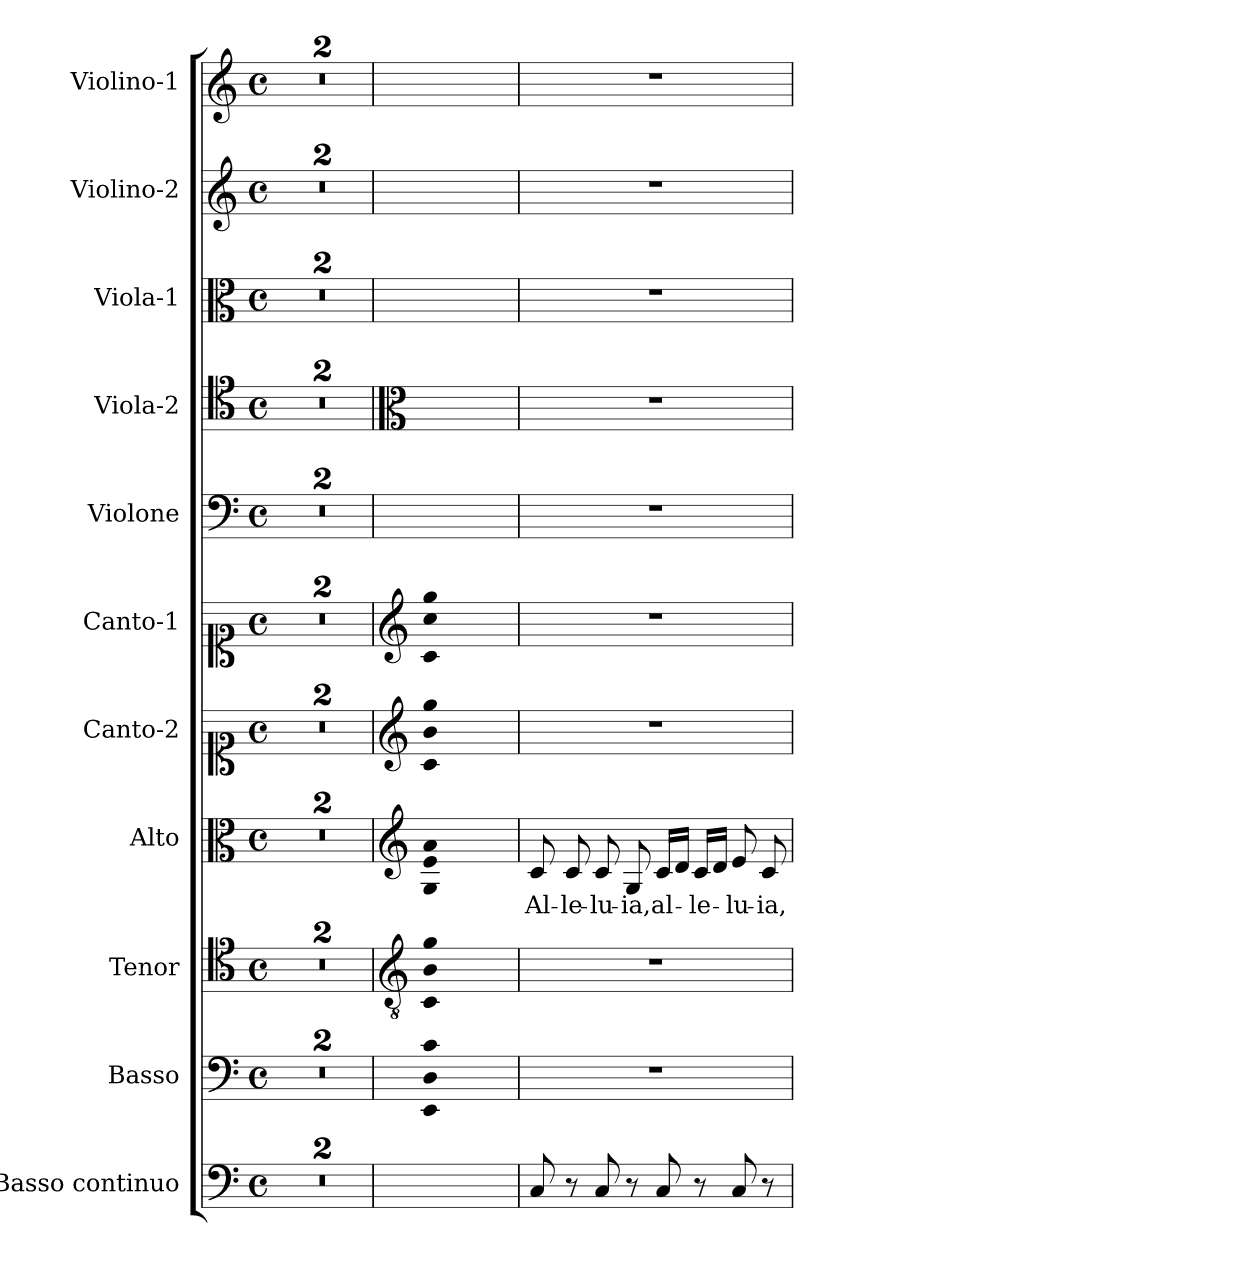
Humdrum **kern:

**kern	**kern	**kern	**kern	**text	**kern	**kern	**kern	**kern	**kern	**kern	**kern
*part11	*part10	*part9	*part8	*part8	*part7	*part6	*part5	*part4	*part3	*part2	*part1
*staff11	*staff10	*staff9	*staff8	*staff8	*staff7	*staff6	*staff5	*staff4	*staff3	*staff2	*staff1
*I"Basso continuo	*I"Basso	*I"Tenor	*I"Alto	*	*I"Canto-2	*I"Canto-1	*I"Violone	*I"Viola-2	*I"Viola-1	*I"Violino-2	*I"Violino-1
*I'BC	*I'B	*I'T	*I'A	*	*	*	*I'vne	*I'va2	*I'va1	*I'vi2	*I'vi1
*clefF4	*clefF4	*clefC4	*clefC3	*	*clefC1	*clefC1	*clefF4	*clefC4	*clefC3	*clefG2	*clefG2
*k[]	*k[]	*k[]	*k[]	*	*k[]	*k[]	*k[]	*k[]	*k[]	*k[]	*k[]
*C:	*C:	*C:	*C:	*	*C:	*C:	*C:	*C:	*C:	*C:	*C:
*M4/4	*M4/4	*M4/4	*M4/4	*	*M4/4	*M4/4	*M4/4	*M4/4	*M4/4	*M4/4	*M4/4
*met(c)	*met(c)	*met(c)	*met(c)	*	*met(c)	*met(c)	*met(c)	*met(c)	*met(c)	*met(c)	*met(c)
=1	=1	=1	=1	=1	=1	=1	=1	=1	=1	=1	=1
1ryy	1ryy	1ryy	1ryy	.	1ryy	1ryy	1ryy	1ryy	1ryy	1ryy	1ryy
=2	=2	=2	=2	=2	=2	=2	=2	=2	=2	=2	=2
1r	1r	1r	1r	.	1r	1r	1r	1r	1r	1r	1r
=3	=3	=3	=3	=3	=3	=3	=3	=3	=3	=3	=3
*	*	*clefGv2	*clefG2	*	*clefG2	*clefG2	*	*clefC3	*	*	*
!	!LO:N:n=1:head=solid	!	!	!	!	!	!	!	!	!	!
!	!LO:N:n=2:head=solid	!	!	!	!	!	!	!	!	!	!
!	!LO:N:n=3:head=solid	!LO:N:n=1:head=solid	!	!	!	!	!	!	!	!	!
!	!	!LO:N:n=2:head=solid	!	!	!	!	!	!	!	!	!
!	!	!LO:N:n=3:head=solid	!LO:N:n=1:head=solid	!	!	!	!	!	!	!	!
!	!	!	!LO:N:n=2:head=solid	!	!	!	!	!	!	!	!
!	!	!	!LO:N:n=3:head=solid	!	!LO:N:n=1:head=solid	!	!	!	!	!	!
!	!	!	!	!	!LO:N:n=2:head=solid	!	!	!	!	!	!
!	!	!	!	!	!LO:N:n=3:head=solid	!LO:N:n=1:head=solid	!	!	!	!	!
!	!	!	!	!	!	!LO:N:n=2:head=solid	!	!	!	!	!
!	!	!	!	!	!	!LO:N:n=3:head=solid	!	!	!	!	!
1ryy	1EE! 1D! 1c!	1C! 1B! 1g!	1G! 1e! 1a!	.	1c! 1b! 1gg!	1c! 1cc! 1gg!	1ryy	1ryy	1ryy	1ryy	1ryy
=4	=4	=4	=4	=4	=4	=4	=4	=4	=4	=4	=4
!	!	!	!	!LO:LY:b	!	!	!	!	!	!	!
8C/	1r	1r	8c/	Al-	1r	1r	1r	1r	1r	1r	1r
!	!	!	!	!LO:LY:b	!	!	!	!	!	!	!
8r	.	.	8c/	-le-	.	.	.	.	.	.	.
!	!	!	!	!LO:LY:b	!	!	!	!	!	!	!
8C/	.	.	8c/	-lu-	.	.	.	.	.	.	.
!	!	!	!	!LO:LY:b	!	!	!	!	!	!	!
8r	.	.	8G/	-ia,	.	.	.	.	.	.	.
!	!	!	!	!LO:LY:b	!	!	!	!	!	!	!
8C/	.	.	16c/LL	al-	.	.	.	.	.	.	.
.	.	.	16d/JJ	.	.	.	.	.	.	.	.
!	!	!	!	!LO:LY:b	!	!	!	!	!	!	!
8r	.	.	16c/LL	-le-	.	.	.	.	.	.	.
.	.	.	16d/JJ	.	.	.	.	.	.	.	.
!	!	!	!	!LO:LY:b	!	!	!	!	!	!	!
8C/	.	.	8e/	-lu-	.	.	.	.	.	.	.
!	!	!	!	!LO:LY:b	!	!	!	!	!	!	!
8r	.	.	8c/	-ia,	.	.	.	.	.	.	.
=	=	=	=	=	=	=	=	=	=	=	=
*-	*-	*-	*-	*-	*-	*-	*-	*-	*-	*-	*-
